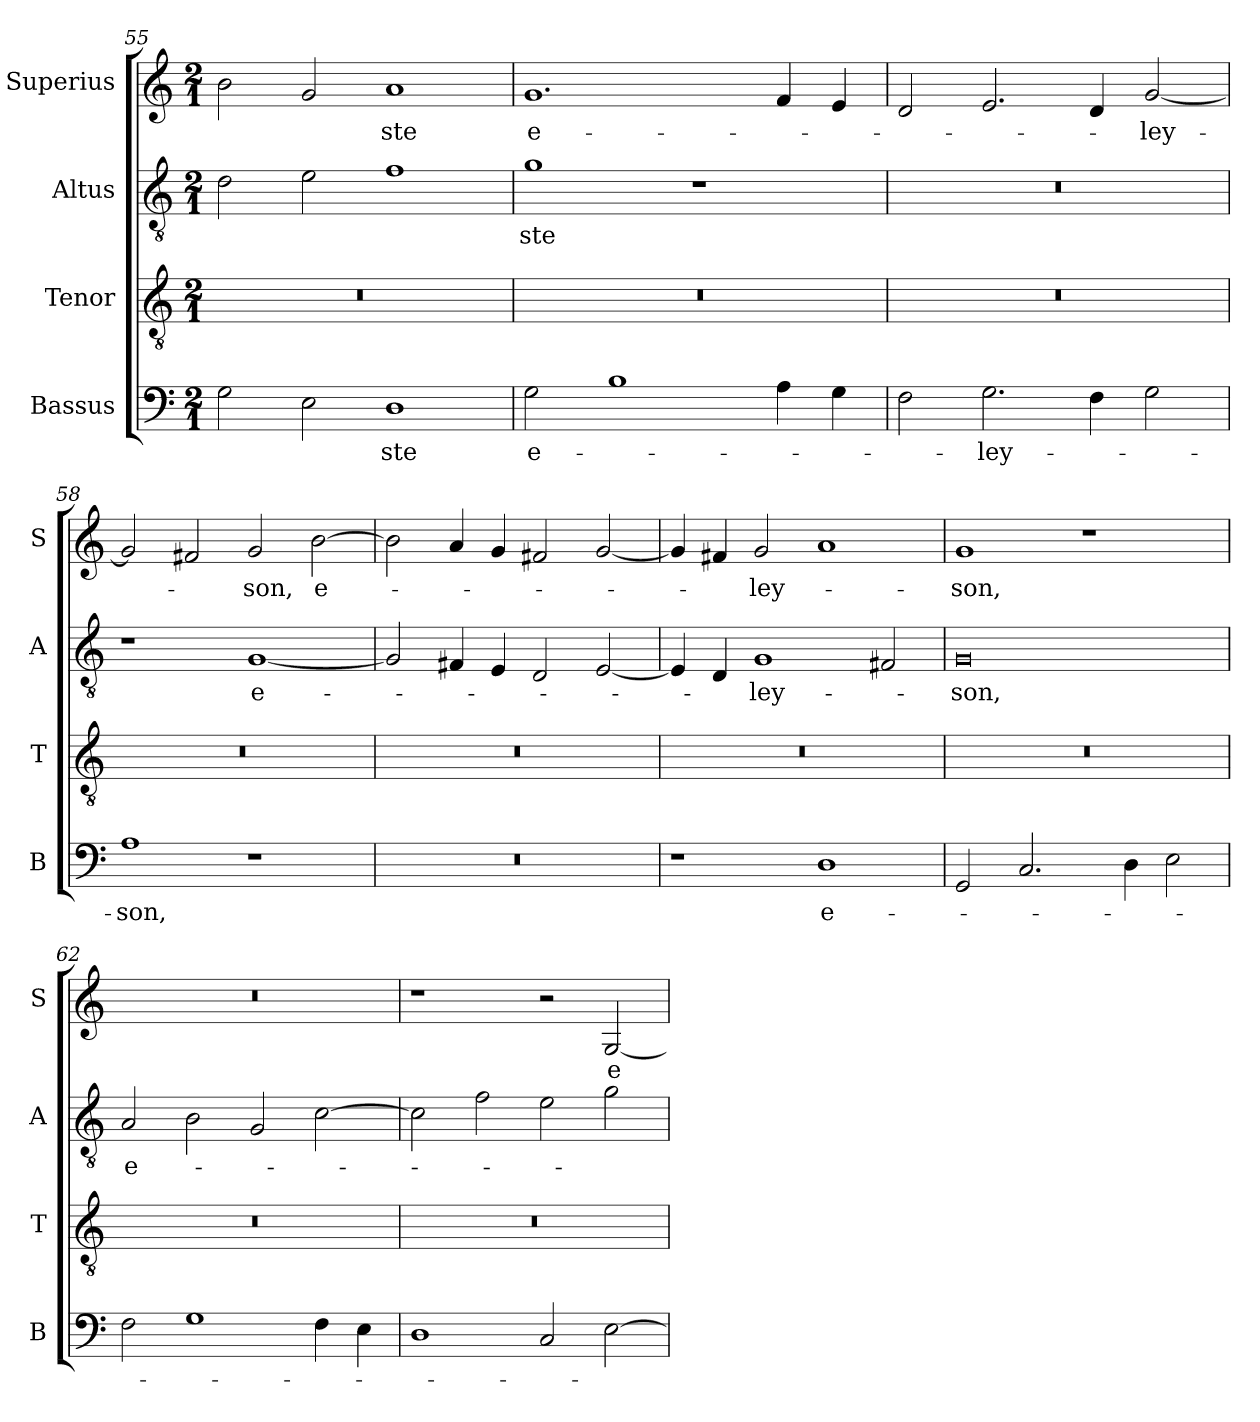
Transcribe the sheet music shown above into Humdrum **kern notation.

**kern	**text	**kern	**kern	**text	**kern	**text
*part4	*part4	*part3	*part2	*part2	*part1	*part1
*staff4	*staff4	*staff3	*staff2	*staff2	*staff1	*staff1
*I"Bassus	*	*I"Tenor	*I"Altus	*	*I"Superius	*
*I'B	*	*I'T	*I'A	*	*I'S	*
*clefF4	*	*clefGv2	*clefGv2	*	*clefG2	*
*k[]	*	*k[]	*k[]	*	*k[]	*
*M2/1	*	*M2/1	*M2/1	*	*M2/1	*
=55	=55	=55	=55	=55	=55	=55
2G	.	0r	2d	.	2b	.
2E	.	.	2e	.	2g	.
!	!LO:LY:i	!	!	!	!	!LO:LY:i
1D	-ste	.	1f	.	1a	-ste
=56	=56	=56	=56	=56	=56	=56
!	!LO:LY:i	!	!	!LO:LY:i	!	!LO:LY:i
2G	e-	0r	1g	-ste	1.g	e-
1B	.	.	.	.	.	.
.	.	.	1r	.	.	.
4A	.	.	.	.	4f	.
4G	.	.	.	.	4e	.
=57	=57	=57	=57	=57	=57	=57
2F	.	0r	0r	.	2d	.
!	!LO:LY:i	!	!	!	!	!
2.G	-ley-	.	.	.	2.e	.
4F	.	.	.	.	4d	.
!	!	!	!	!	!	!LO:LY:i
2G	.	.	.	.	[2g	-ley-
=58	=58	=58	=58	=58	=58	=58
!	!LO:LY:i	!	!	!	!	!
1A	-son,	0r	1r	.	2g]	.
.	.	.	.	.	2f#X	.
!	!	!	!	!LO:LY:i	!	!LO:LY:i
1r	.	.	[1G	e-	2g	-son,
!	!	!	!	!	!	!LO:LY:i
.	.	.	.	.	[2b	e-
=59	=59	=59	=59	=59	=59	=59
0r	.	0r	2G]	.	2b]	.
.	.	.	4F#X	.	4a	.
.	.	.	4E	.	4g	.
.	.	.	2D	.	2f#X	.
.	.	.	[2E	.	[2g	.
=60	=60	=60	=60	=60	=60	=60
1r	.	0r	4E]	.	4g]	.
.	.	.	4D	.	4f#X	.
!	!	!	!	!LO:LY:i	!	!LO:LY:i
.	.	.	1G	-ley-	2g	-ley-
!	!LO:LY:i	!	!	!	!	!
1D	e-	.	.	.	1a	.
.	.	.	2F#X	.	.	.
=61	=61	=61	=61	=61	=61	=61
!	!	!	!	!LO:LY:i	!	!LO:LY:i
2GG	.	0r	0G	-son,	1g	-son,
2.C	.	.	.	.	.	.
.	.	.	.	.	1r	.
4D	.	.	.	.	.	.
2E	.	.	.	.	.	.
=62	=62	=62	=62	=62	=62	=62
!	!	!	!	!LO:LY:i	!	!
2F	.	0r	2A	e-	0r	.
1G	.	.	2B	.	.	.
.	.	.	2G	.	.	.
4F	.	.	[2c	.	.	.
4E	.	.	.	.	.	.
=63	=63	=63	=63	=63	=63	=63
1D	.	0r	2c]	.	1r	.
.	.	.	2f	.	.	.
2C	.	.	2e	.	2r	.
!	!	!	!	!	!	!LO:LY:i
[2E	.	.	2g	.	[2G	e-
=	=	=	=	=	=	=
*-	*-	*-	*-	*-	*-	*-
